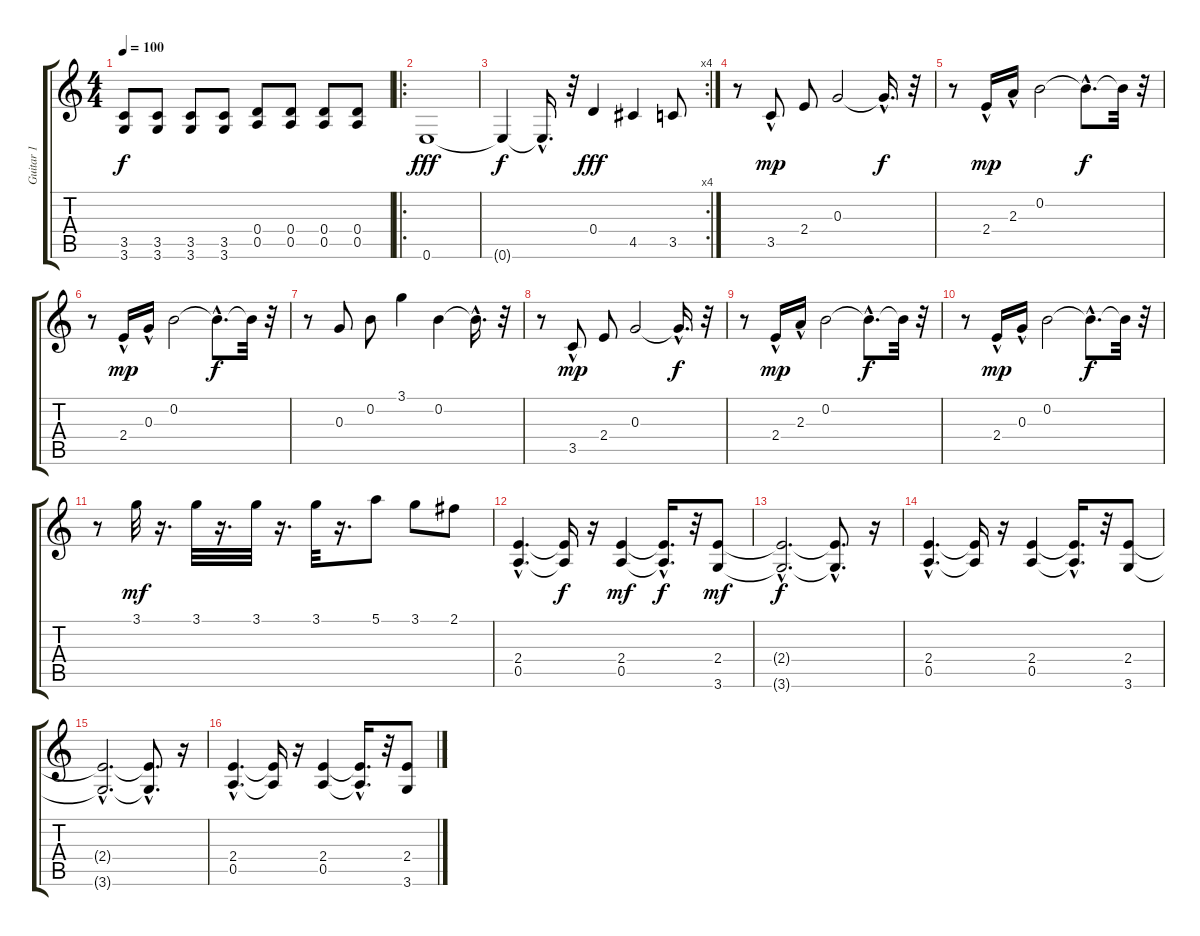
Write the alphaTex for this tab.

\track ("Guitar 1" "Guitar 1") {instrument distortionguitar}
\staff {score tabs}
\tuning (E4 B3 G3 D3 A2 E2) {hide}
\ts (4 4)
\tempo 100
\clef g2
\ks c
(3.5 3.6).8{dy f} (3.5 3.6).8 (3.5 3.6).8 (3.5 3.6).8 (0.4 0.5).8 (0.4 0.5).8 (0.4 0.5).8 (0.4 0.5).8 |
\ro
0.6.1{dy fff} |
\rc 4
0.6{t}.4{dy f} 0.6{hac t}.16{d} r.32 0.4.4{dy fff} 4.5.4 3.5.8 |
r.8 3.5{hac}.8{dy mp} 2.4.8 0.3.2 0.3{hac t}.16{d dy f} r.32 |
r.8 2.4{hac}.16{dy mp} 2.3{hac}.16 0.2.2 0.2{hac t}.8{d dy f} 0.2{t}.32 r.32 |
r.8 2.4{hac}.16{dy mp} 0.3{hac}.16 0.2.2 0.2{hac t}.8{d dy f} 0.2{t}.32 r.32 |
r.8 0.3.8 0.2.8 3.1.4 0.2.4 0.2{hac t}.16{d} r.32 |
r.8 3.5{hac}.8{dy mp} 2.4.8 0.3.2 0.3{hac t}.16{d dy f} r.32 |
r.8 2.4{hac}.16{dy mp} 2.3{hac}.16 0.2.2 0.2{hac t}.8{d dy f} 0.2{t}.32 r.32 |
r.8 2.4{hac}.16{dy mp} 0.3{hac}.16 0.2.2 0.2{hac t}.8{d dy f} 0.2{t}.32 r.32 |
r.8 3.1.32{dy mf} r.16{d} 3.1.32 r.16{d} 3.1.32 r.16{d} 3.1.32 r.16{d} 5.1.8 3.1.8 2.1.8 |
(2.4{hac} 0.5{hac}).4{d} (2.4{t} 0.5{t}).16{dy f} r.16 (2.4 0.5).4{dy mf} (2.4{hac t} 0.5{hac t}).16{d dy f} r.32 (2.4 3.6).8{dy mf} |
(2.4{hac t} 3.6{hac t}).2{d dy f} (2.4{hac t} 3.6{hac t}).8{d} r.16 |
(2.4{hac} 0.5{hac}).4{d} (2.4{t} 0.5{t}).16 r.16 (2.4 0.5).4 (2.4{hac t} 0.5{hac t}).16{d} r.32 (2.4 3.6).8 |
(2.4{hac t} 3.6{hac t}).2{d} (2.4{hac t} 3.6{hac t}).8{d} r.16 |
(2.4{hac} 0.5{hac}).4{d} (2.4{t} 0.5{t}).16 r.16 (2.4 0.5).4 (2.4{hac t} 0.5{hac t}).16{d} r.32 (2.4 3.6).8
